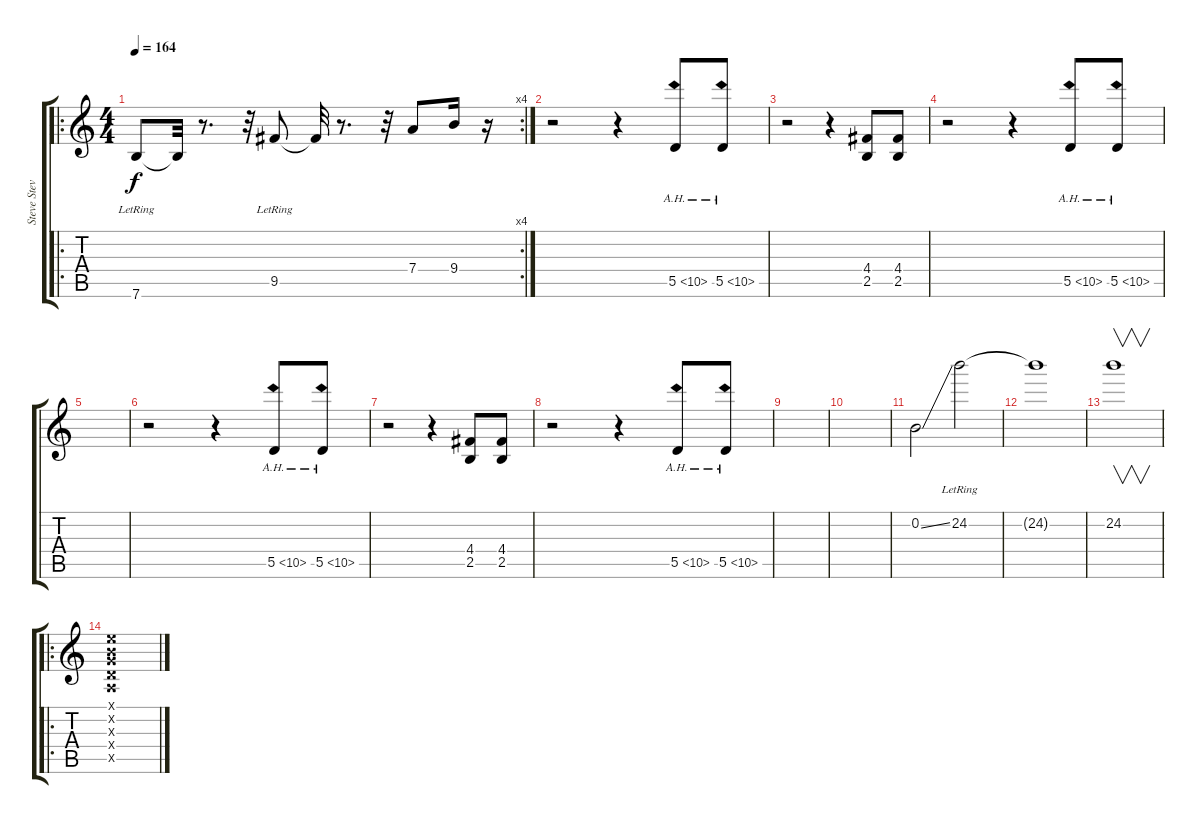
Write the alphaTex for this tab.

\track ("Steve Stevens" "Steve Stev") {instrument distortionguitar}
\staff {score tabs}
\tuning (E4 B3 G3 D3 A2 E2) {hide}
\ro
\rc 4
\ts (4 4)
\tempo 164
\clef g2
\ks c
7.6{lr}.8{dy f instrument distortionguitar} 7.6{t}.32 r.8{d} r.32 9.5{lr}.8 9.5{t}.32 r.8{d} r.32 7.4.8 9.4.16 r.16 |
r.2 r.4 5.5{ah 5}.8 5.5{ah 5}.8 |
r.2 r.4 (4.4 2.5).8 (4.4 2.5).8 |
r.2 r.4 5.5{ah 5}.8 5.5{ah 5}.8 |
|
r.2 r.4 5.5{ah 5}.8 5.5{ah 5}.8 |
r.2 r.4 (4.4 2.5).8 (4.4 2.5).8 |
r.2 r.4 5.5{ah 5}.8 5.5{ah 5}.8 |
|
|
0.2{ss}.2 24.2{lr}.2 |
24.2{t}.1 |
24.2.1{v} |
\ro
(0.1{x} 0.2{x} 0.3{x} 0.4{x} 0.5{x}).1
